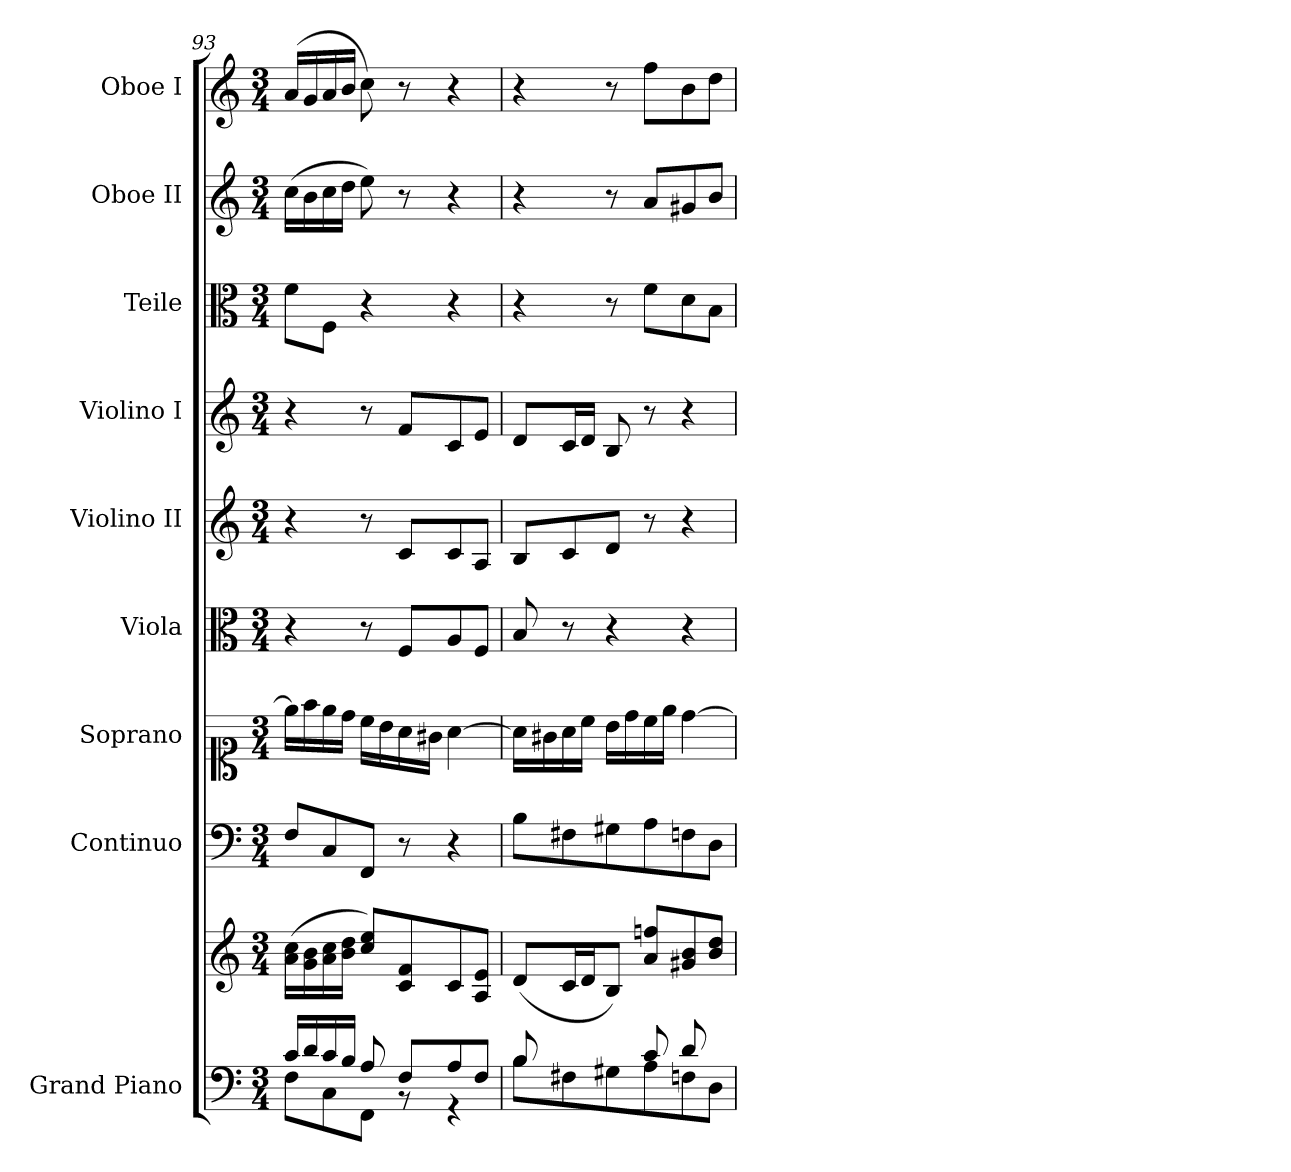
**kern	**kern	**kern	**kern	**kern	**kern	**kern	**kern	**kern	**kern
*part9	*part9	*part8	*part7	*part6	*part5	*part4	*part3	*part2	*part1
*staff10	*staff9	*staff8	*staff7	*staff6	*staff5	*staff4	*staff3	*staff2	*staff1
*I"Grand Piano	*	*I"Continuo	*I"Soprano	*I"Viola	*I"Violino II	*I"Violino I	*I"Teile	*I"Oboe II	*I"Oboe I
*I'Pno	*	*	*	*	*	*	*	*I'Ob	*I'Ob
*clefF4	*clefG2	*clefF4	*clefC1	*clefC3	*clefG2	*clefG2	*clefC3	*clefG2	*clefG2
*k[]	*k[]	*k[]	*k[]	*k[]	*k[]	*k[]	*k[]	*k[]	*k[]
*M3/4	*M3/4	*M3/4	*M3/4	*M3/4	*M3/4	*M3/4	*M3/4	*M3/4	*M3/4
=93	=93	=93	=93	=93	=93	=93	=93	=93	=93
*^	*	*	*	*	*	*	*	*	*
16c/LL	8F\L	(16a\ 16cc\LL	8F/L	16ee\LL]	4r	4r	4r	8f\L	(>16cc\LL	(<16a/LL
16d/	.	16g\ 16b\	.	16ff\	.	.	.	.	16b\	16g/
16c/	8C\	16a\ 16cc\	8C/	16ee\	.	.	.	8F\J	16cc\	16a/
16B/JJ	.	16b\ 16dd\JJ	.	16dd\JJ	.	.	.	.	16dd\JJ	16b/JJ
8A/	8FF\J	8cc/ 8ee/L)	8FF/J	16cc\LL	8r	8r	8r	4r	8ee\)	8cc\)
.	.	.	.	16b\	.	.	.	.	.	.
8F/L	8r	8c/ 8f/	8r	16a\	8F/L	8c/L	8f/L	.	8r	8r
.	.	.	.	16g#X\JJ	.	.	.	.	.	.
8A/	4r	8c/	4r	[4a\	8A/	8c/	8c/	4r	4r	4r
8F/J	.	8A/ 8e/J	.	.	8F/J	8A/J	8e/J	.	.	.
=94	=94	=94	=94	=94	=94	=94	=94	=94	=94	=94
*	*	*^	*	*	*	*	*	*	*	*
8B/L	8B\L	(8d/L	8ryy	8B\L	16a\LL]	8B/	8B/L	8d/L	4r	4r	4r
.	.	.	.	.	16g#X\	.	.	.	.	.	.
4ryy	8F#X\	16c/L	8c\	8F#X\	16a\	8r	8c/	16c/L	.	.	.
.	.	16d/J	.	.	16cc\JJ	.	.	16d/JJ	.	.	.
.	8G#X\	8B/J)	8d\J	8G#X\	16b\LL	4r	8d/J	8B/	8r	8r	8r
.	.	.	.	.	16dd\	.	.	.	.	.	.
8c/L	8A\	8a/ 8ffn/L	4ryy	8A\	16cc\	.	8r	8r	8f\L	8a/L	8ff\L
.	.	.	.	.	16ee\JJ	.	.	.	.	.	.
8d/	8Fn\	8g#X/ 8b/	.	8Fn\	[4dd\	4r	4r	4r	8d\	8g#X/	8b\
8ryy	8D\J	8b/ 8dd/J	8f\J	8D\J	.	.	.	.	8B\J	8b/J	8dd\J
*v	*v	*	*	*	*	*	*	*	*	*	*
*	*v	*v	*	*	*	*	*	*	*	*
=	=	=	=	=	=	=	=	=	=
*-	*-	*-	*-	*-	*-	*-	*-	*-	*-
